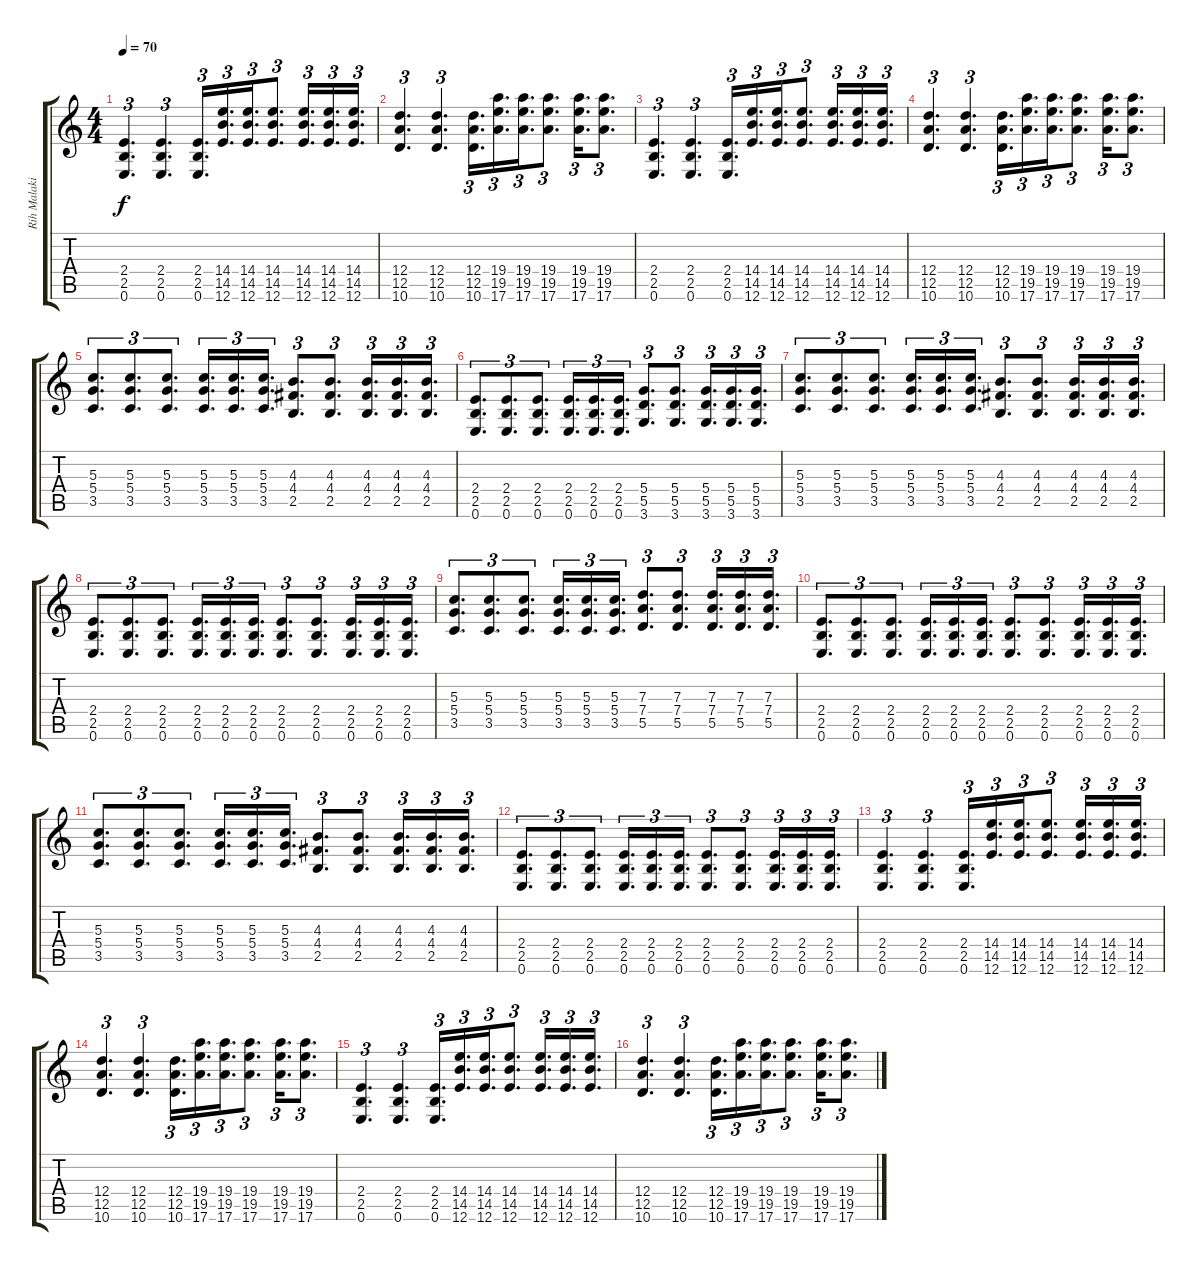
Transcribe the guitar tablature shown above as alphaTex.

\track ("Rih Malakian" "Rih Malaki") {instrument distortionguitar}
\staff {score tabs}
\tuning (E4 B3 G3 D3 A2 E2) {hide}
\ts (4 4)
\tempo 70
\clef g2
\ks c
(2.4 2.5 0.6).4{d tu (3 2) dy f} (2.4 2.5 0.6).4{d tu (3 2)} (2.4 2.5 0.6).16{d tu (3 2)} (14.4 14.5 12.6).16{d tu (3 2)} (14.4 14.5 12.6).16{d tu (3 2)} (14.4 14.5 12.6).8{d tu (3 2)} (14.4 14.5 12.6).16{d tu (3 2)} (14.4 14.5 12.6).16{d tu (3 2)} (14.4 14.5 12.6).16{d tu (3 2)} |
(12.4 12.5 10.6).4{d tu (3 2)} (12.4 12.5 10.6).4{d tu (3 2)} (12.4 12.5 10.6).16{d tu (3 2)} (19.4 19.5 17.6).16{d tu (3 2)} (19.4 19.5 17.6).16{d tu (3 2)} (19.4 19.5 17.6).8{d tu (3 2)} (19.4 19.5 17.6).16{d tu (3 2)} (19.4 19.5 17.6).8{d tu (3 2)} |
(2.4 2.5 0.6).4{d tu (3 2)} (2.4 2.5 0.6).4{d tu (3 2)} (2.4 2.5 0.6).16{d tu (3 2)} (14.4 14.5 12.6).16{d tu (3 2)} (14.4 14.5 12.6).16{d tu (3 2)} (14.4 14.5 12.6).8{d tu (3 2)} (14.4 14.5 12.6).16{d tu (3 2)} (14.4 14.5 12.6).16{d tu (3 2)} (14.4 14.5 12.6).16{d tu (3 2)} |
(12.4 12.5 10.6).4{d tu (3 2)} (12.4 12.5 10.6).4{d tu (3 2)} (12.4 12.5 10.6).16{d tu (3 2)} (19.4 19.5 17.6).16{d tu (3 2)} (19.4 19.5 17.6).16{d tu (3 2)} (19.4 19.5 17.6).8{d tu (3 2)} (19.4 19.5 17.6).16{d tu (3 2)} (19.4 19.5 17.6).8{d tu (3 2)} |
(5.3 5.4 3.5).8{d tu (3 2)} (5.3 5.4 3.5).8{d tu (3 2)} (5.3 5.4 3.5).8{d tu (3 2)} (5.3 5.4 3.5).16{d tu (3 2)} (5.3 5.4 3.5).16{d tu (3 2)} (5.3 5.4 3.5).16{d tu (3 2)} (4.3 4.4 2.5).8{d tu (3 2)} (4.3 4.4 2.5).8{d tu (3 2)} (4.3 4.4 2.5).16{d tu (3 2)} (4.3 4.4 2.5).16{d tu (3 2)} (4.3 4.4 2.5).16{d tu (3 2)} |
(2.4 2.5 0.6).8{d tu (3 2)} (2.4 2.5 0.6).8{d tu (3 2)} (2.4 2.5 0.6).8{d tu (3 2)} (2.4 2.5 0.6).16{d tu (3 2)} (2.4 2.5 0.6).16{d tu (3 2)} (2.4 2.5 0.6).16{d tu (3 2)} (5.4 5.5 3.6).8{d tu (3 2)} (5.4 5.5 3.6).8{d tu (3 2)} (5.4 5.5 3.6).16{d tu (3 2)} (5.4 5.5 3.6).16{d tu (3 2)} (5.4 5.5 3.6).16{d tu (3 2)} |
(5.3 5.4 3.5).8{d tu (3 2)} (5.3 5.4 3.5).8{d tu (3 2)} (5.3 5.4 3.5).8{d tu (3 2)} (5.3 5.4 3.5).16{d tu (3 2)} (5.3 5.4 3.5).16{d tu (3 2)} (5.3 5.4 3.5).16{d tu (3 2)} (4.3 4.4 2.5).8{d tu (3 2)} (4.3 4.4 2.5).8{d tu (3 2)} (4.3 4.4 2.5).16{d tu (3 2)} (4.3 4.4 2.5).16{d tu (3 2)} (4.3 4.4 2.5).16{d tu (3 2)} |
(2.4 2.5 0.6).8{d tu (3 2)} (2.4 2.5 0.6).8{d tu (3 2)} (2.4 2.5 0.6).8{d tu (3 2)} (2.4 2.5 0.6).16{d tu (3 2)} (2.4 2.5 0.6).16{d tu (3 2)} (2.4 2.5 0.6).16{d tu (3 2)} (2.4 2.5 0.6).8{d tu (3 2)} (2.4 2.5 0.6).8{d tu (3 2)} (2.4 2.5 0.6).16{d tu (3 2)} (2.4 2.5 0.6).16{d tu (3 2)} (2.4 2.5 0.6).16{d tu (3 2)} |
(5.3 5.4 3.5).8{d tu (3 2)} (5.3 5.4 3.5).8{d tu (3 2)} (5.3 5.4 3.5).8{d tu (3 2)} (5.3 5.4 3.5).16{d tu (3 2)} (5.3 5.4 3.5).16{d tu (3 2)} (5.3 5.4 3.5).16{d tu (3 2)} (7.3 7.4 5.5).8{d tu (3 2)} (7.3 7.4 5.5).8{d tu (3 2)} (7.3 7.4 5.5).16{d tu (3 2)} (7.3 7.4 5.5).16{d tu (3 2)} (7.3 7.4 5.5).16{d tu (3 2)} |
(2.4 2.5 0.6).8{d tu (3 2)} (2.4 2.5 0.6).8{d tu (3 2)} (2.4 2.5 0.6).8{d tu (3 2)} (2.4 2.5 0.6).16{d tu (3 2)} (2.4 2.5 0.6).16{d tu (3 2)} (2.4 2.5 0.6).16{d tu (3 2)} (2.4 2.5 0.6).8{d tu (3 2)} (2.4 2.5 0.6).8{d tu (3 2)} (2.4 2.5 0.6).16{d tu (3 2)} (2.4 2.5 0.6).16{d tu (3 2)} (2.4 2.5 0.6).16{d tu (3 2)} |
(5.3 5.4 3.5).8{d tu (3 2)} (5.3 5.4 3.5).8{d tu (3 2)} (5.3 5.4 3.5).8{d tu (3 2)} (5.3 5.4 3.5).16{d tu (3 2)} (5.3 5.4 3.5).16{d tu (3 2)} (5.3 5.4 3.5).16{d tu (3 2)} (4.3 4.4 2.5).8{d tu (3 2)} (4.3 4.4 2.5).8{d tu (3 2)} (4.3 4.4 2.5).16{d tu (3 2)} (4.3 4.4 2.5).16{d tu (3 2)} (4.3 4.4 2.5).16{d tu (3 2)} |
(2.4 2.5 0.6).8{d tu (3 2)} (2.4 2.5 0.6).8{d tu (3 2)} (2.4 2.5 0.6).8{d tu (3 2)} (2.4 2.5 0.6).16{d tu (3 2)} (2.4 2.5 0.6).16{d tu (3 2)} (2.4 2.5 0.6).16{d tu (3 2)} (2.4 2.5 0.6).8{d tu (3 2)} (2.4 2.5 0.6).8{d tu (3 2)} (2.4 2.5 0.6).16{d tu (3 2)} (2.4 2.5 0.6).16{d tu (3 2)} (2.4 2.5 0.6).16{d tu (3 2)} |
(2.4 2.5 0.6).4{d tu (3 2)} (2.4 2.5 0.6).4{d tu (3 2)} (2.4 2.5 0.6).16{d tu (3 2)} (14.4 14.5 12.6).16{d tu (3 2)} (14.4 14.5 12.6).16{d tu (3 2)} (14.4 14.5 12.6).8{d tu (3 2)} (14.4 14.5 12.6).16{d tu (3 2)} (14.4 14.5 12.6).16{d tu (3 2)} (14.4 14.5 12.6).16{d tu (3 2)} |
(12.4 12.5 10.6).4{d tu (3 2)} (12.4 12.5 10.6).4{d tu (3 2)} (12.4 12.5 10.6).16{d tu (3 2)} (19.4 19.5 17.6).16{d tu (3 2)} (19.4 19.5 17.6).16{d tu (3 2)} (19.4 19.5 17.6).8{d tu (3 2)} (19.4 19.5 17.6).16{d tu (3 2)} (19.4 19.5 17.6).8{d tu (3 2)} |
(2.4 2.5 0.6).4{d tu (3 2)} (2.4 2.5 0.6).4{d tu (3 2)} (2.4 2.5 0.6).16{d tu (3 2)} (14.4 14.5 12.6).16{d tu (3 2)} (14.4 14.5 12.6).16{d tu (3 2)} (14.4 14.5 12.6).8{d tu (3 2)} (14.4 14.5 12.6).16{d tu (3 2)} (14.4 14.5 12.6).16{d tu (3 2)} (14.4 14.5 12.6).16{d tu (3 2)} |
(12.4 12.5 10.6).4{d tu (3 2)} (12.4 12.5 10.6).4{d tu (3 2)} (12.4 12.5 10.6).16{d tu (3 2)} (19.4 19.5 17.6).16{d tu (3 2)} (19.4 19.5 17.6).16{d tu (3 2)} (19.4 19.5 17.6).8{d tu (3 2)} (19.4 19.5 17.6).16{d tu (3 2)} (19.4 19.5 17.6).8{d tu (3 2)}
